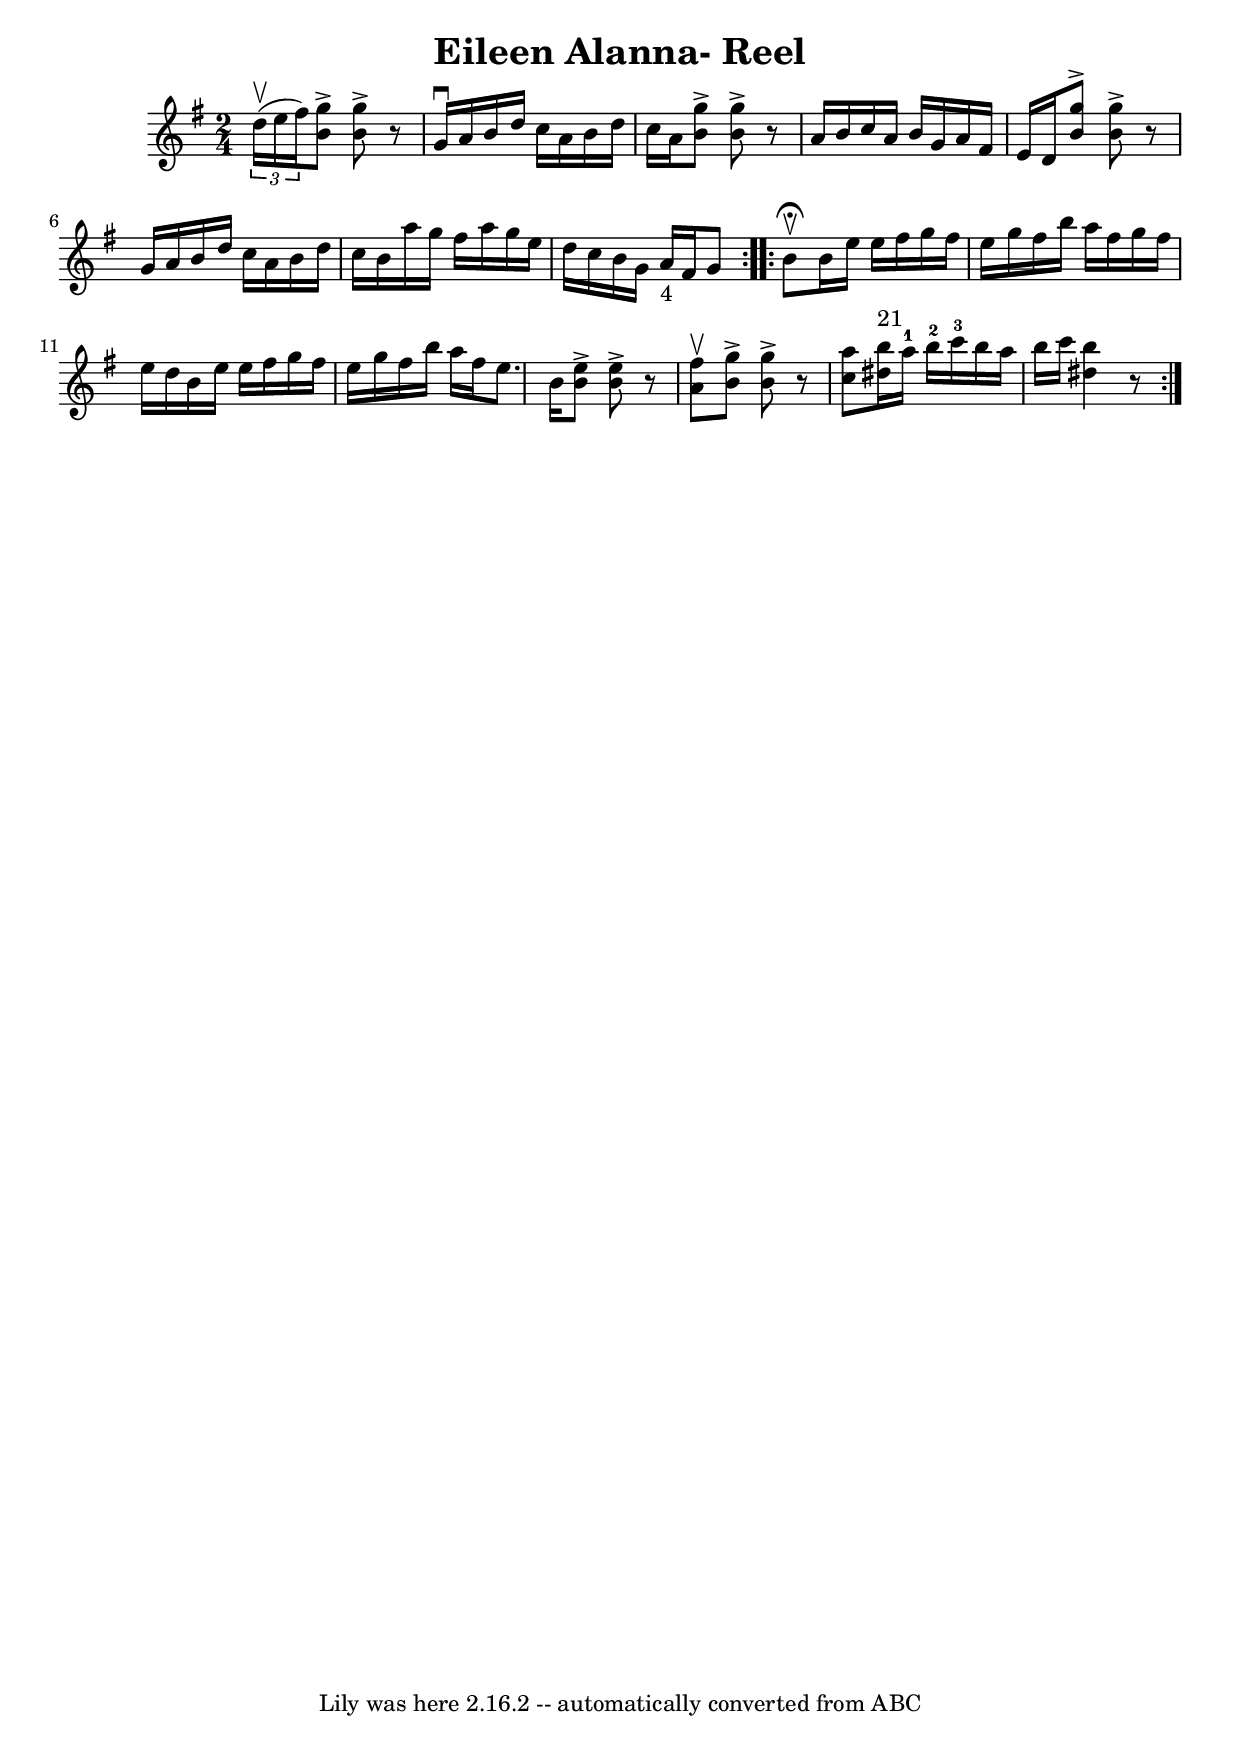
\version "2.16.2"
\include "Mammoth.ily"
\header {
  %% book = "Ryan's Mammoth Collection"
  crossRefNumber = "1"
  footnotes = "\\\\157"
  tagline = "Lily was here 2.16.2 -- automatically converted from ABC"
  title = "Eileen Alanna- Reel"

}
voicedefault =  {



  \repeat volta 2 {

    \time 2/4 
    \key g \major
    \times 2/3 { d''16^\upbow(e''16 fis''16) 

	       } |
    << b'8^\accent g''8   >> << b'8^\accent g''8   >>   r8 
    g'16^\downbow a'16    |
    b'16 d''16 c''16 a'16 b'16    
    d''16 c''16 a'16    |
    << b'8^\accent g''8   >> << b'8 
				^\accent g''8   >>   r8 a'16 b'16    |
    c''16 a'16 b'16    
    g'16 a'16 fis'16 e'16 d'16    |
    << b'8^\accent g''8 
     >> << b'8^\accent g''8   >>   r8 g'16 a'16    |
    b'16    
    d''16 c''16 a'16 b'16 d''16 c''16 b'16    |
    a''16    
    g''16 fis''16 a''16 g''16 e''16 d''16 c''16    |
    
    b'16 g'16 a'16_"4" fis'16 g'8    
  } 
  \repeat volta 2 {
    b'8^\fermata^\upbow |
    b'16 e''16 e''16 fis''16 g''16    
    fis''16 e''16 g''16    |
    fis''16 b''16 a''16 fis''16    
    g''16 fis''16 e''16 d''16    |
    b'16 e''16 e''16    
    fis''16 g''16 fis''16 e''16 g''16    |
    fis''16 b''16    
    a''16 fis''16 e''8. b'16    |
    << b'8^\accent e''8   >> 
    << b'8^\accent e''8   >>   r8   << a'8^\upbow fis''8   >>   |
    
    << b'8^\accent g''8   >> << b'8^\accent g''8   >>   r8 << c''8    
							      a''8   >>   |
    << dis''16^"21" b''16   >> a''16-1 b''16-2 c'''16-3 b''16 a''16 b''16 c'''16    |
    << dis''4  
       b''4   >>   r8     
  }   

}

\score{
  <<

    \context Staff="default"
    {
      \voicedefault 
      
    }

  >>
  \layout {
    
  }
  \midi {
  }

}
